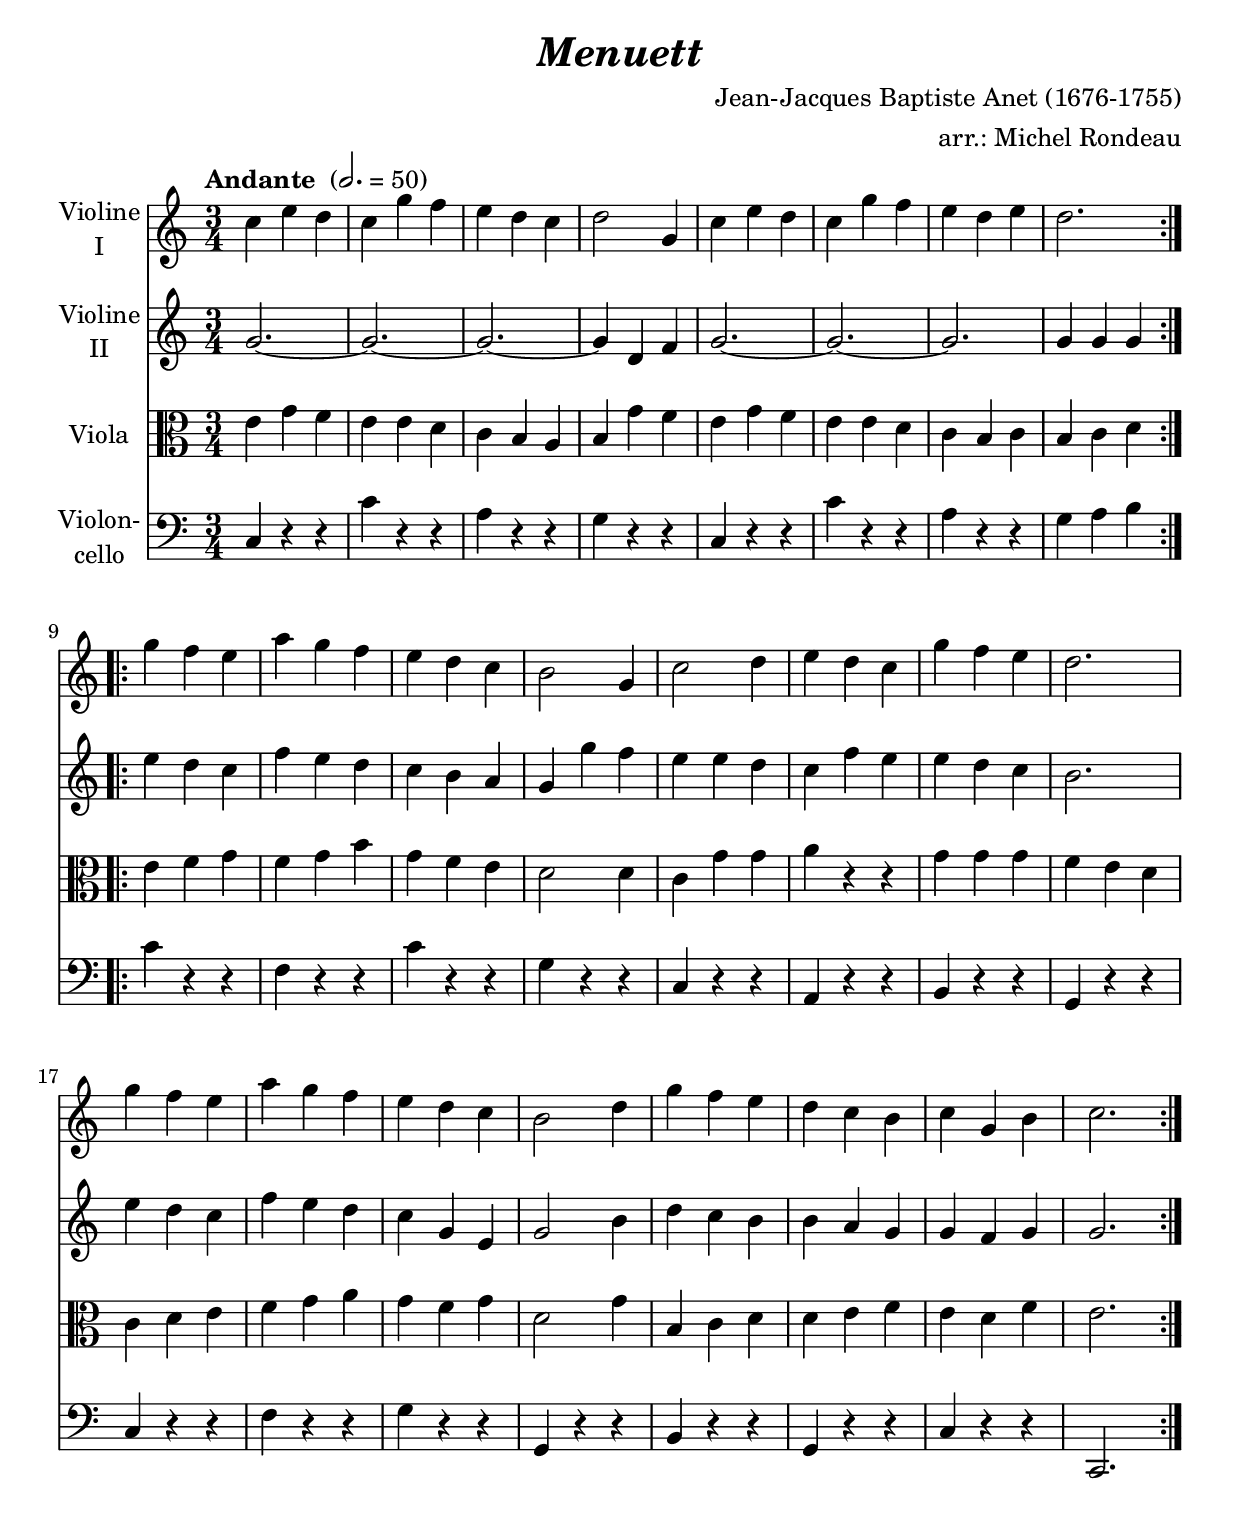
\version "2.18.2"
\include "deutsch.ly"

#(set-global-staff-size 22)

\header {
  title     = \markup \bold \italic "Menuett"
  composer  = "Jean-Jacques Baptiste Anet (1676-1755)"
  arranger  = "arr.: Michel Rondeau"
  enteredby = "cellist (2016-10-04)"
%  piece     = ""
}

voiceconsts = {
  \key c \major
  \time 3/4
  \tempo "Andante " 2.=50
%  \numericTimeSignature
%  \compressFullBarRests
  \set tupletSpannerDuration = #(ly:make-moment 1 4)
  % Set default beaming cor all staves
%  \set Timing.beamExceptions = #'()
%  \set Timing.baseMoment     = #(ly:make-moment 3 8)
%  \set Timing.beatStructure  = #'(1 1)
}

mist = "string ensemble 1"
%miba = "trombone"
miba = "bassoon"
%mivc = "trombone"
mikl = "concertina"
%miba = "electric bass (finger)"

va = \relative c'' {
  \voiceconsts
  \clef "treble"
  
  \repeat volta 2 {
    c4 e d
    c g' f
    e d c
    d2 g,4
    c e d
    c g' f

    e d e
    d2.
  }

  \repeat volta 2 {
    g4 f e
    a g f
    e d c
    h2 g4

    c2 d4
    e d c
    g' f e
    d2.
    
    g4 f e
    a g f
    e d c
    h2 d4
    g f e
    d c h
    c g h
    c2.
  }
}

vb = \relative c'' {
  \voiceconsts
  \clef "treble"
  
  \repeat volta 2 {
    g2.~
    g~
    g~
    g4 d f
    g2.~
    g~
    g

    g4 g g
  }

  \repeat volta 2 {
    e' d c
    f e d
    c h a
    g g' f
    e e d
    c f e
    e d c

    h2. e4 d c
    f e d
    c g e
    g2 h4
    d c h
    h a g
    g f g
    g2.
  }
}

vc = \relative c' {
  \voiceconsts
  \clef "alto"
  
  \repeat volta 2 {
    e4 g f
    e e d
    c h a
    h g' f
    e g f
    e e d
    c h c
    
    h c d
  }

  \repeat volta 2 {
    e f g
    f g h
    g f e
    d2 d4
    c g' g
    a r r
    g g g

    f e d
    c d e
    f g a
    g f g
    d2 g4
    h, c d
    d e f
    e d f
    e2.
  }
}

vd = \relative c {
  \voiceconsts
  \clef "bass"
  
  \repeat volta 2 {
    c4 r r
    c' r r
    a r r
    g r r
    c, r r
    c' r r
    a r r

    g a h
  }

  \repeat volta 2 {
    c r r
    f, r r
    c' r r
    g r r
    c, r r
    a r r
    h r r

    g r r
    c r r
    f r r
    g r r
    g, r r
    h r r
    g r r
    c r r
    c,2.
  }
}


music = <<
      \new Staff {
        \set Staff.midiInstrument = \mist
        \set Staff.instrumentName = \markup \center-column { "Violine" "I" }
        \transpose c c { \va }
      }

      \new Staff {
        \set Staff.midiInstrument = \mist
        \set Staff.instrumentName = \markup \center-column { "Violine" "II" }
        \transpose c c { \vb }
      }
      
      \new Staff {
        \set Staff.midiInstrument = \mist
        \set Staff.instrumentName = \markup \center-column { "Viola" }
        \transpose c c { \vc }
      }

      \new Staff {
        \set Staff.midiInstrument = \miba
        \set Staff.instrumentName = \markup \center-column { "Violon-" "cello" }
        \transpose c c { \vd }
      }
>>

\book {
  \score {
   \music
    \layout {}
  }

  \score {
    \unfoldRepeats \music

    \midi {
      \context {
        \Score
      }
    }
  }
}
